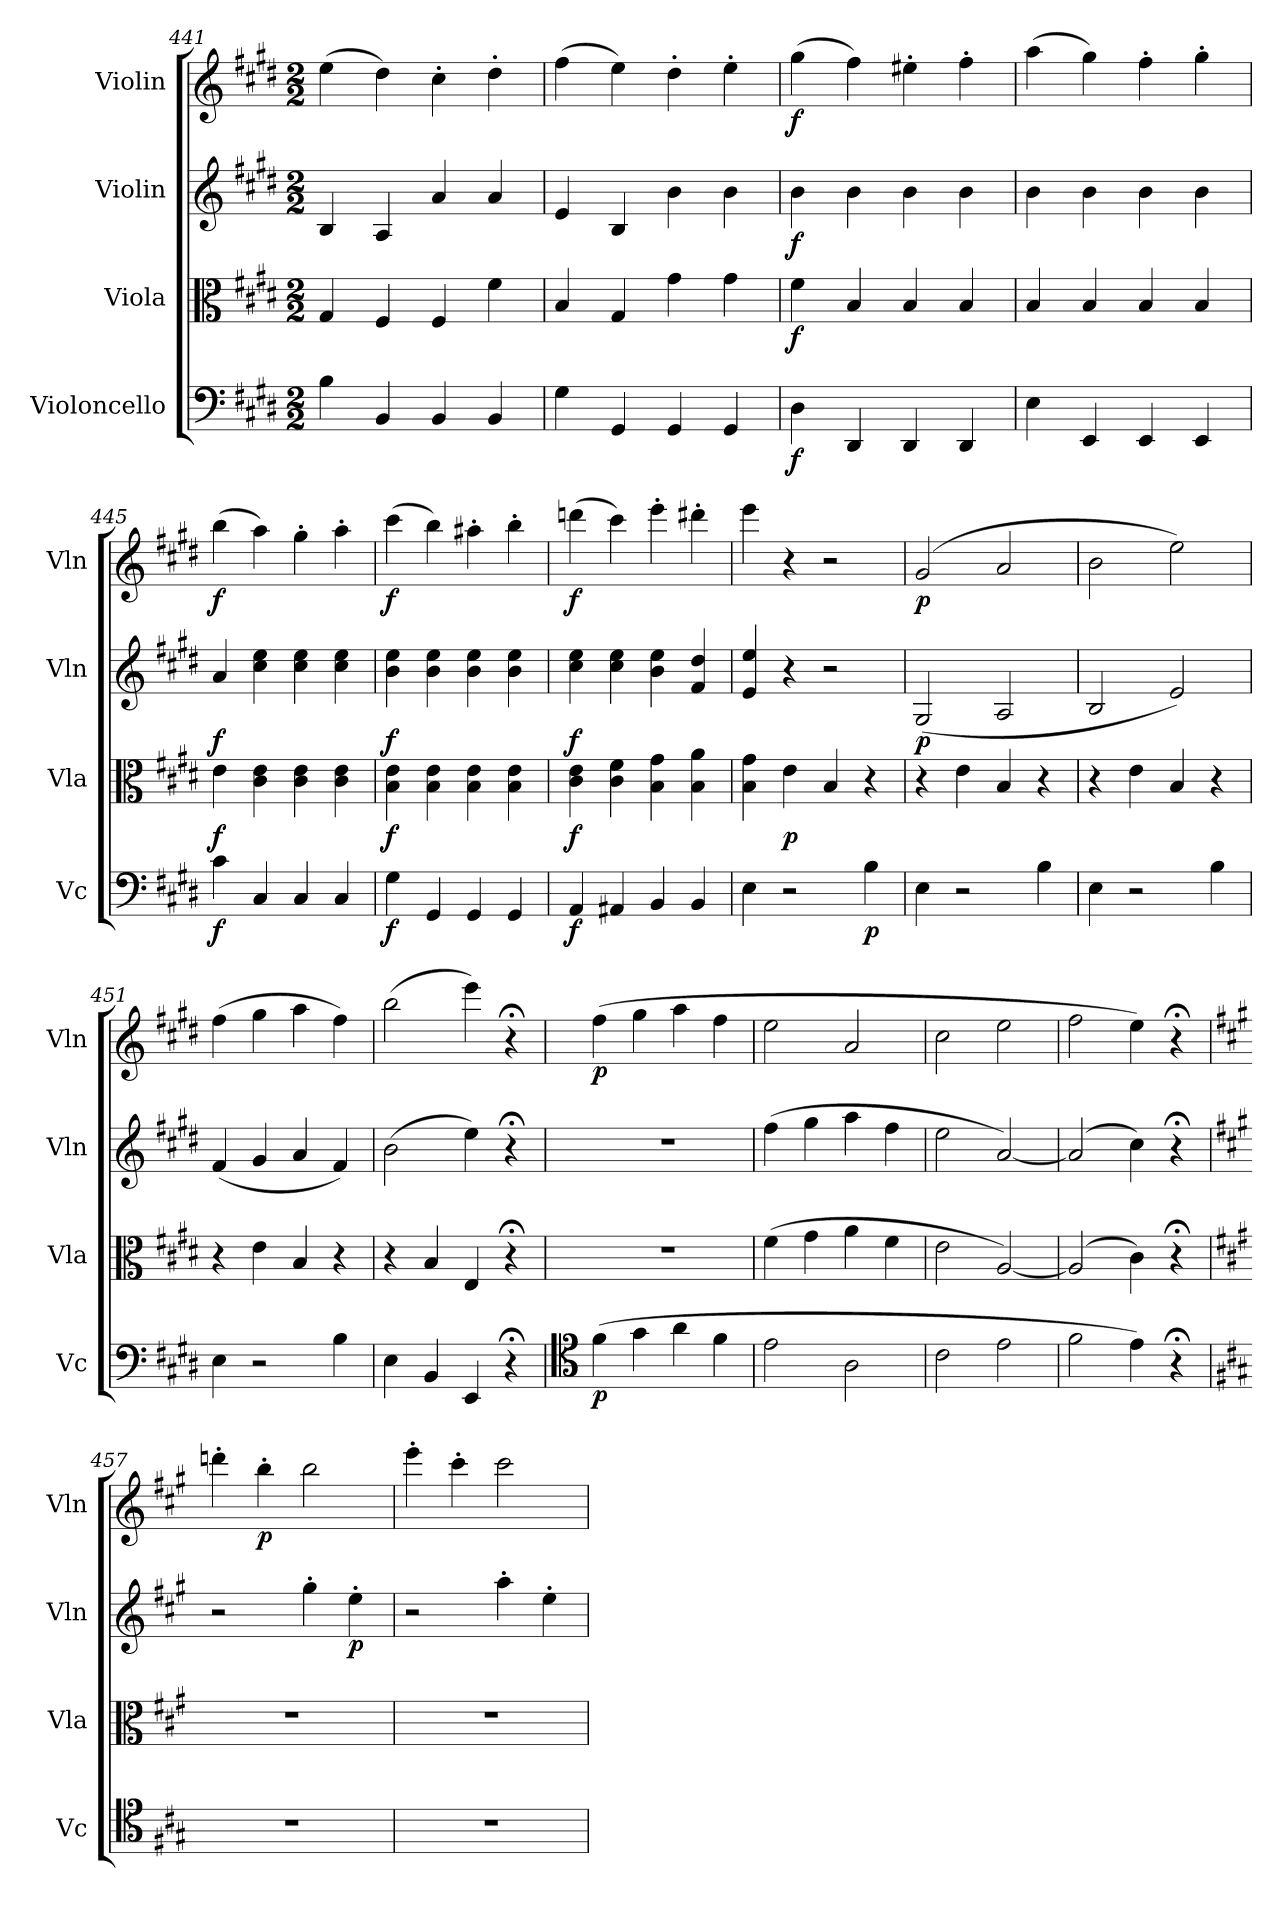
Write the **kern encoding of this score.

**kern	**dynam	**kern	**dynam	**kern	**dynam	**kern	**dynam
*part4	*part4	*part3	*part3	*part2	*part2	*part1	*part1
*staff4	*staff4	*staff3	*staff3	*staff2	*staff2	*staff1	*staff1
*I"Violoncello	*	*I"Viola	*	*I"Violin	*	*I"Violin	*
*I'Vc	*	*I'Vla	*	*I'Vln	*	*I'Vln	*
*clefF4	*	*clefC3	*	*clefG2	*	*clefG2	*
*k[f#c#g#d#]	*	*k[f#c#g#d#]	*	*k[f#c#g#d#]	*	*k[f#c#g#d#]	*
*M2/2	*	*M2/2	*	*M2/2	*	*M2/2	*
=441	=441	=441	=441	=441	=441	=441	=441
4B\	.	4G#/	.	4B/	.	(4ee\	.
4BB/	.	4F#/	.	4A/	.	4dd#\)	.
4BB/	.	4F#/	.	4a/	.	4cc#'\	.
4BB/	.	4f#\	.	4a/	.	4dd#'\	.
=442	=442	=442	=442	=442	=442	=442	=442
4G#\	.	4B/	.	4e/	.	(4ff#\	.
4GG#/	.	4G#/	.	4B/	.	4ee\)	.
4GG#/	.	4g#\	.	4b\	.	4dd#'\	.
4GG#/	.	4g#\	.	4b\	.	4ee'\	.
=443	=443	=443	=443	=443	=443	=443	=443
4D#\	f	4f#\	f	4b\	f	(4gg#\	f
4DD#/	.	4B/	.	4b\	.	4ff#\)	.
4DD#/	.	4B/	.	4b\	.	4ee#X'\	.
4DD#/	.	4B/	.	4b\	.	4ff#'\	.
=444	=444	=444	=444	=444	=444	=444	=444
4E\	.	4B/	.	4b\	.	(4aa\	.
4EE/	.	4B/	.	4b\	.	4gg#\)	.
4EE/	.	4B/	.	4b\	.	4ff#'\	.
4EE/	.	4B/	.	4b\	.	4gg#'\	.
=445	=445	=445	=445	=445	=445	=445	=445
4c#\	f	4e\	f	4a/	f	(4bb\	f
4C#/	.	4c#\ 4e\	.	4cc#\ 4ee\	.	4aa\)	.
4C#/	.	4c#\ 4e\	.	4cc#\ 4ee\	.	4gg#'\	.
4C#/	.	4c#\ 4e\	.	4cc#\ 4ee\	.	4aa'\	.
=446	=446	=446	=446	=446	=446	=446	=446
4G#\	f	4B\ 4e\	f	4b\ 4ee\	f	(4ccc#\	f
4GG#/	.	4B\ 4e\	.	4b\ 4ee\	.	4bb\)	.
4GG#/	.	4B\ 4e\	.	4b\ 4ee\	.	4aa#X'\	.
4GG#/	.	4B\ 4e\	.	4b\ 4ee\	.	4bb'\	.
=447	=447	=447	=447	=447	=447	=447	=447
4AA/	f	4c#\ 4e\	f	4cc#\ 4ee\	f	(4dddn\	f
4AA#X/	.	4c#\ 4f#\	.	4cc#\ 4ee\	.	4ccc#\)	.
4BB/	.	4B\ 4g#\	.	4b\ 4ee\	.	4eee'\	.
4BB/	.	4B\ 4a\	.	4f#/ 4dd#/	.	4ddd#X'\	.
=448	=448	=448	=448	=448	=448	=448	=448
4E\	.	4B\ 4g#\	.	4e/ 4ee/	.	4eee\	.
2r	.	4e\	p	4r	.	4r	.
.	.	4B/	.	2r	.	2r	.
4B\	p	4r	.	.	.	.	.
=449	=449	=449	=449	=449	=449	=449	=449
4E\	.	4r	.	(2G#/	p	(2g#/	p
2r	.	4e\	.	.	.	.	.
.	.	4B/	.	2A/	.	2a/	.
4B\	.	4r	.	.	.	.	.
=450	=450	=450	=450	=450	=450	=450	=450
4E\	.	4r	.	2B/	.	2b\	.
2r	.	4e\	.	.	.	.	.
.	.	4B/	.	2e/)	.	2ee\)	.
4B\	.	4r	.	.	.	.	.
=451	=451	=451	=451	=451	=451	=451	=451
4E\	.	4r	.	(4f#/	.	(4ff#\	.
2r	.	4e\	.	4g#/	.	4gg#\	.
.	.	4B/	.	4a/	.	4aa\	.
4B\	.	4r	.	4f#/)	.	4ff#\)	.
=452	=452	=452	=452	=452	=452	=452	=452
4E\	.	4r	.	(2b\	.	(2bb\	.
4BB/	.	4B/	.	.	.	.	.
4EE/	.	4E/	.	4ee\)	.	4eee\)	.
4r;<	.	4r;<	.	4r;<	.	4r;<	.
=453	=453	=453	=453	=453	=453	=453	=453
*clefC4	*	*	*	*	*	*	*
(4f#\	p	1r	.	1r	.	(4ff#\	p
4g#\	.	.	.	.	.	4gg#\	.
4a\	.	.	.	.	.	4aa\	.
4f#\	.	.	.	.	.	4ff#\	.
=454	=454	=454	=454	=454	=454	=454	=454
2e\	.	(4f#\	.	(4ff#\	.	2ee\	.
.	.	4g#\	.	4gg#\	.	.	.
2A\	.	4a\	.	4aa\	.	2a/	.
.	.	4f#\	.	4ff#\	.	.	.
=455	=455	=455	=455	=455	=455	=455	=455
2c#\	.	2e\	.	2ee\	.	2cc#\	.
2e\	.	[2A/)	.	[2a/)	.	2ee\	.
=456	=456	=456	=456	=456	=456	=456	=456
2f#\	.	(2A/]	.	(2a/]	.	2ff#\	.
4e\)	.	4c#\)	.	4cc#\)	.	4ee\)	.
4r;<	.	4r;<	.	4r;<	.	4r;<	.
=457	=457	=457	=457	=457	=457	=457	=457
*k[f#c#g#]	*	*k[f#c#g#]	*	*k[f#c#g#]	*	*k[f#c#g#]	*
1r	.	1r	.	2r	.	4dddn'\	.
.	.	.	.	.	.	4bb'\	p
.	.	.	.	4gg#'\	.	2bb\	.
.	.	.	.	4ee'\	p	.	.
=458	=458	=458	=458	=458	=458	=458	=458
1r	.	1r	.	2r	.	4eee'\	.
.	.	.	.	.	.	4ccc#'\	.
.	.	.	.	4aa'\	.	2ccc#\	.
.	.	.	.	4ee'\	.	.	.
=	=	=	=	=	=	=	=
*-	*-	*-	*-	*-	*-	*-	*-
